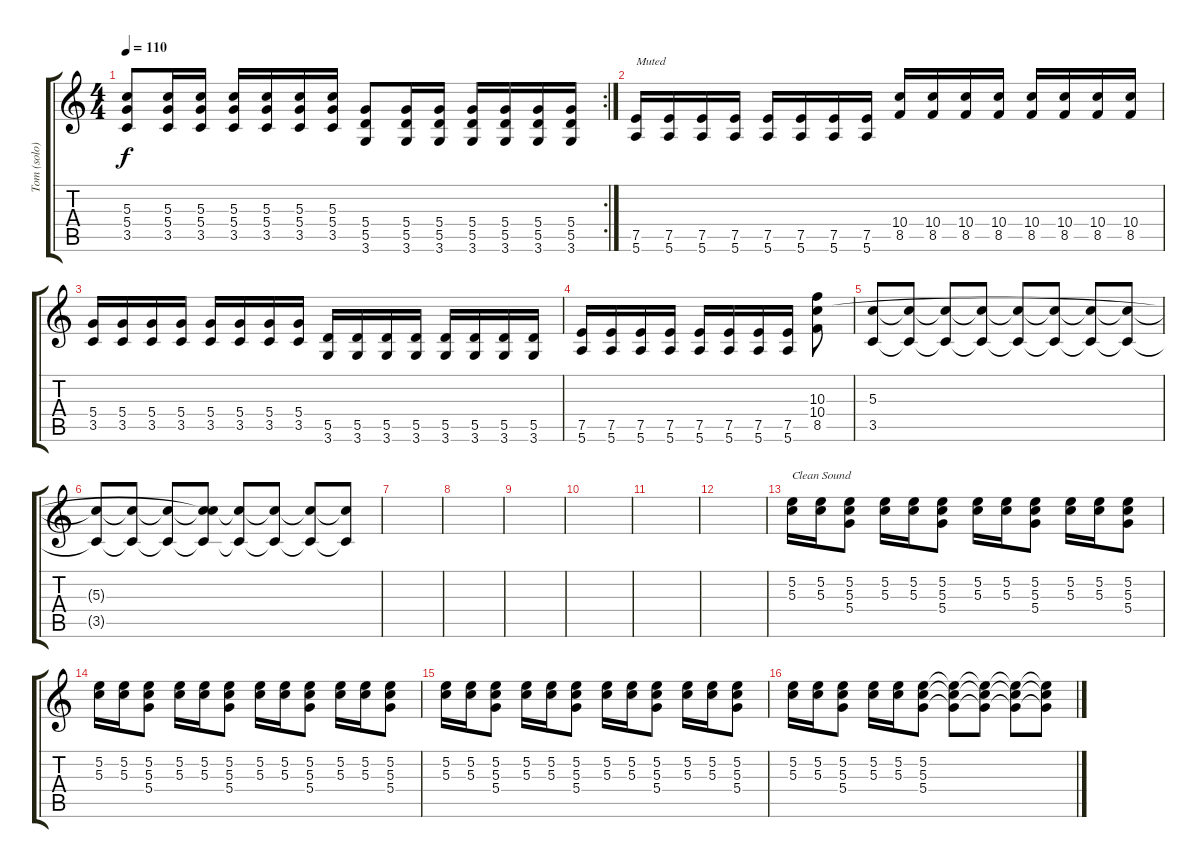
\track ("Tom (solo)" "Tom (solo)") {instrument distortionguitar}
\staff {score tabs}
\tuning (E4 B3 G3 D3 A2 E2) {hide}
\rc 2
\ts (4 4)
\tempo 110
\clef g2
\ks c
(5.3 5.4 3.5).8{dy f} (5.3 5.4 3.5).16 (5.3 5.4 3.5).16 (5.3 5.4 3.5).16 (5.3 5.4 3.5).16 (5.3 5.4 3.5).16 (5.3 5.4 3.5).16 (5.4 5.5 3.6).8 (5.4 5.5 3.6).16 (5.4 5.5 3.6).16 (5.4 5.5 3.6).16 (5.4 5.5 3.6).16 (5.4 5.5 3.6).16 (5.4 5.5 3.6).16 |
(7.5 5.6).16{txt "Muted" volume 16 instrument electricguitarmuted} (7.5 5.6).16 (7.5 5.6).16 (7.5 5.6).16 (7.5 5.6).16 (7.5 5.6).16 (7.5 5.6).16 (7.5 5.6).16 (10.4 8.5).16 (10.4 8.5).16 (10.4 8.5).16 (10.4 8.5).16 (10.4 8.5).16 (10.4 8.5).16 (10.4 8.5).16 (10.4 8.5).16 |
(5.4 3.5).16{instrument electricguitarmuted} (5.4 3.5).16 (5.4 3.5).16 (5.4 3.5).16 (5.4 3.5).16 (5.4 3.5).16 (5.4 3.5).16 (5.4 3.5).16 (5.5 3.6).16 (5.5 3.6).16 (5.5 3.6).16 (5.5 3.6).16 (5.5 3.6).16 (5.5 3.6).16 (5.5 3.6).16 (5.5 3.6).16 |
(7.5 5.6).16{instrument electricguitarmuted} (7.5 5.6).16 (7.5 5.6).16 (7.5 5.6).16 (7.5 5.6).16 (7.5 5.6).16 (7.5 5.6).16 (7.5 5.6).16 (10.3 10.4 8.5).8{volume 16 instrument distortionguitar} |
(5.3 3.5).8 (5.3{t} 3.5{t}).8 (5.3{t} 3.5{t}).8{volume 15} (5.3{t} 3.5{t}).8{volume 14} (5.3{t} 3.5{t}).8{volume 13} (5.3{t} 3.5{t}).8{volume 12} (5.3{t} 3.5{t}).8{volume 11} (5.3{t} 3.5{t}).8{volume 9} |
(5.3{t} 3.5{t}).8{volume 8} (5.3{t} 3.5{t}).8{volume 7} (5.3{t} 3.5{t}).8{volume 6} (5.3{t} 10.4{t} 3.5{t}).8{volume 5} (5.3{t} 3.5{t}).8{volume 4} (5.3{t} 3.5{t}).8{volume 3} (5.3{t} 3.5{t}).8{volume 2} (5.3{t} 3.5{t}).8{volume 1} |
|
|
|
|
|
|
(5.2 5.3).16{txt "Clean Sound" volume 12 instrument electricguitarclean} (5.2 5.3).16 (5.2 5.3 5.4).8 (5.2 5.3).16 (5.2 5.3).16 (5.2 5.3 5.4).8 (5.2 5.3).16 (5.2 5.3).16 (5.2 5.3 5.4).8 (5.2 5.3).16 (5.2 5.3).16 (5.2 5.3 5.4).8 |
(5.2 5.3).16{volume 10 instrument electricguitarclean} (5.2 5.3).16 (5.2 5.3 5.4).8 (5.2 5.3).16 (5.2 5.3).16 (5.2 5.3 5.4).8 (5.2 5.3).16 (5.2 5.3).16 (5.2 5.3 5.4).8 (5.2 5.3).16 (5.2 5.3).16 (5.2 5.3 5.4).8 |
(5.2 5.3).16{volume 10 instrument electricguitarclean} (5.2 5.3).16 (5.2 5.3 5.4).8 (5.2 5.3).16 (5.2 5.3).16 (5.2 5.3 5.4).8 (5.2 5.3).16 (5.2 5.3).16 (5.2 5.3 5.4).8 (5.2 5.3).16 (5.2 5.3).16 (5.2 5.3 5.4).8 |
(5.2 5.3).16{volume 10 instrument electricguitarclean} (5.2 5.3).16 (5.2 5.3 5.4).8 (5.2 5.3).16 (5.2 5.3).16 (5.2 5.3 5.4).8 (5.2{t} 5.3{t} 5.4{t}).8 (5.2{t} 5.3{t} 5.4{t}).8 (5.2{t} 5.3{t} 5.4{t}).8 (5.2{t} 5.3{t} 5.4{t}).8
